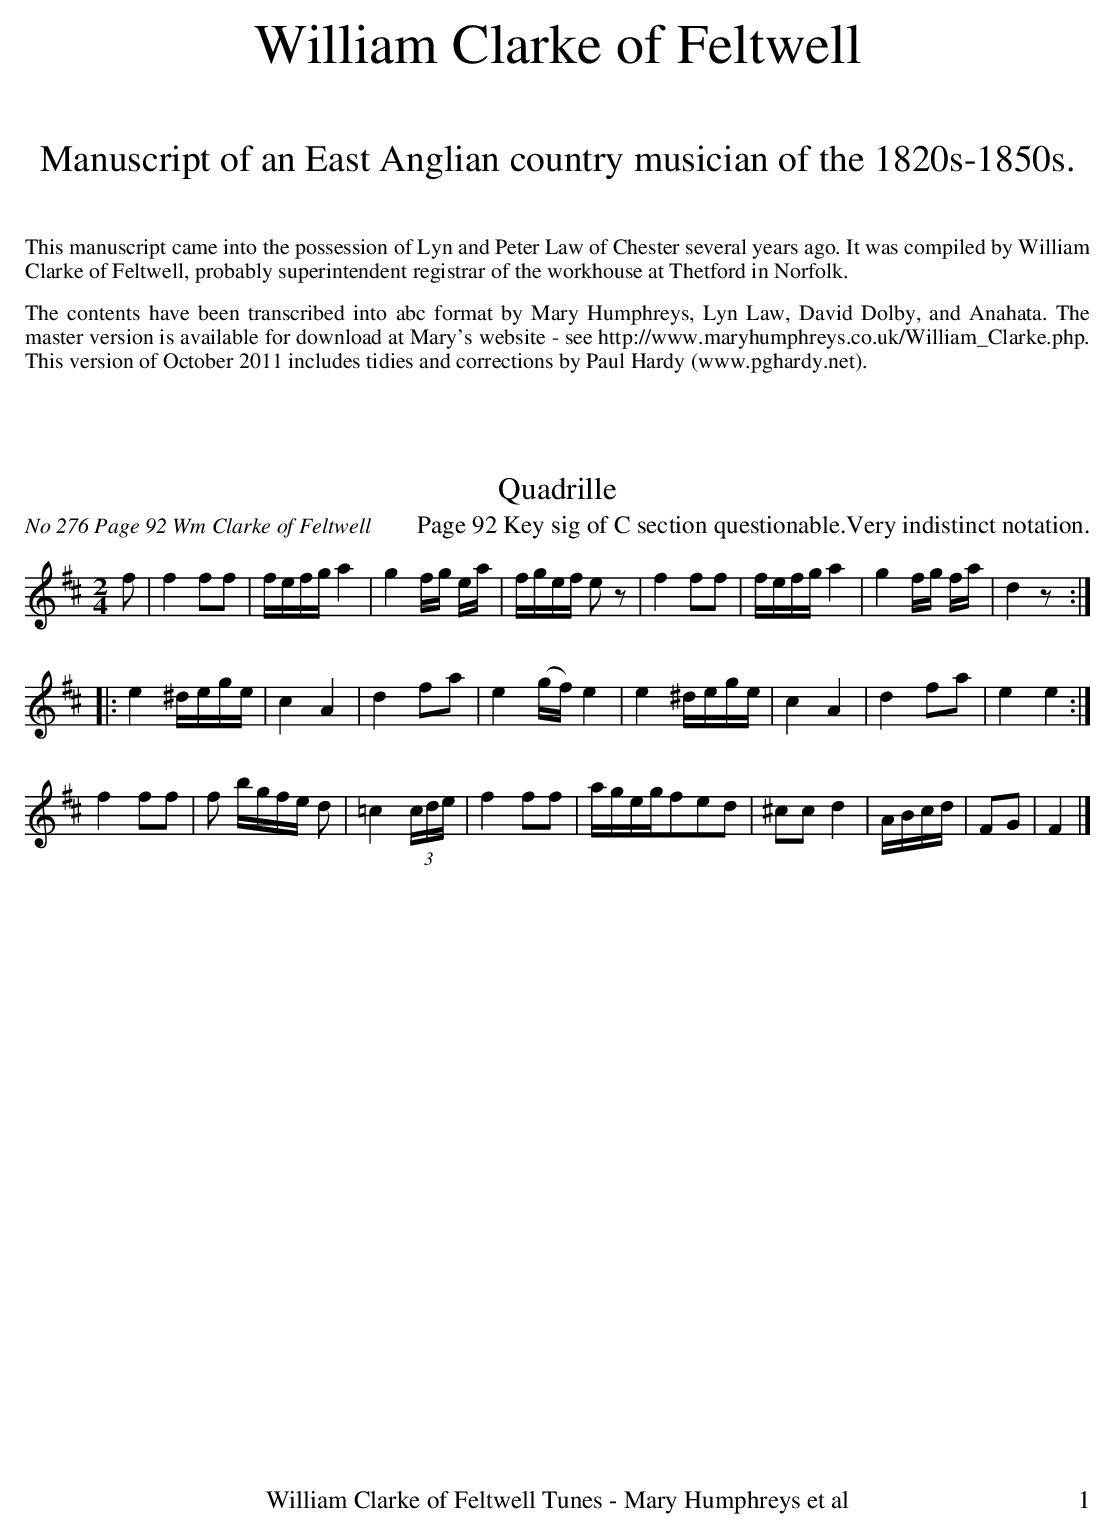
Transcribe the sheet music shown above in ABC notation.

X:1
T:Quadrille
O:No 276 Page 92 Wm Clarke of Feltwell
M:2/4
L:1/8
K:D
f|f2 ff|f/e/f/g/ a2|g2 f/g/ e/a/|f/g/e/f/ e z|f2 ff|f/e/f/g/ a2|g2f/g/ f/a/|d2z:|
|:e2 ^d/e/g/e/|c2 A2|d2 fa|e2 (g/f/) e2|e2 ^d/e/g/e/|c2 A2|d2 fa|e2 e2:|
f2 ff|f b/g/f/e/ d|=c2 (3c/d/e/|f2 ff|a/g/e/g/fed|^ccd2|A/B/c/d/|FG|F2|]
